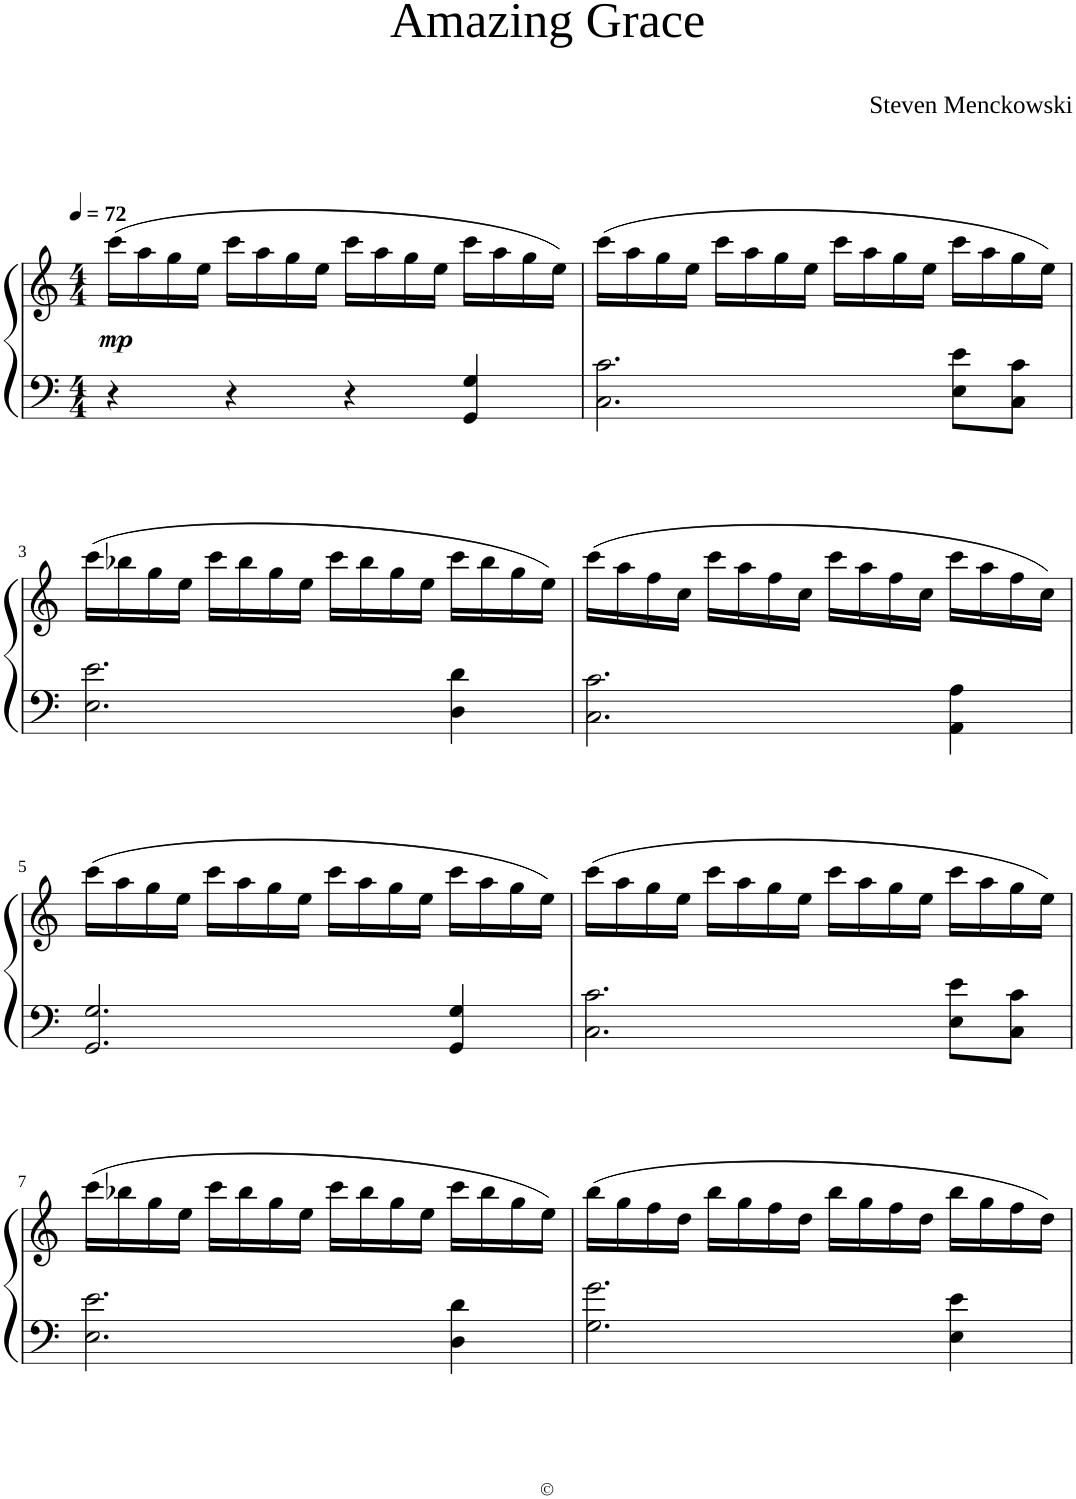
**kern	**kern	**dynam
*part1	*part1	*part1
*staff2	*staff1	*staff1/2
*I"Piano	*	*
*I'Pno.	*	*
*clefF4	*clefG2	*
*k[]	*k[]	*
*M4/4	*M4/4	*
*MM72	*MM72	*
=1	=1	=1
!	!	!LO:DY:b
4r	(16ccc\LL	mp
.	16aa\	.
.	16gg\	.
.	16ee\JJ	.
4r	16ccc\LL	.
.	16aa\	.
.	16gg\	.
.	16ee\JJ	.
4r	16ccc\LL	.
.	16aa\	.
.	16gg\	.
.	16ee\JJ	.
4GG/ 4G/	16ccc\LL	.
.	16aa\	.
.	16gg\	.
.	16ee\JJ)	.
=2	=2	=2
2.C\ 2.c\	(16ccc\LL	.
.	16aa\	.
.	16gg\	.
.	16ee\JJ	.
.	16ccc\LL	.
.	16aa\	.
.	16gg\	.
.	16ee\JJ	.
.	16ccc\LL	.
.	16aa\	.
.	16gg\	.
.	16ee\JJ	.
8E\ 8e\L	16ccc\LL	.
.	16aa\	.
8C\ 8c\J	16gg\	.
.	16ee\JJ)	.
!!LO:LB:g=z
=3	=3	=3
2.E\ 2.e\	(16ccc\LL	.
.	16bb-X\	.
.	16gg\	.
.	16ee\JJ	.
.	16ccc\LL	.
.	16bb-\	.
.	16gg\	.
.	16ee\JJ	.
.	16ccc\LL	.
.	16bb-\	.
.	16gg\	.
.	16ee\JJ	.
4D\ 4d\	16ccc\LL	.
.	16bb-\	.
.	16gg\	.
.	16ee\JJ)	.
=4	=4	=4
2.C\ 2.c\	(16ccc\LL	.
.	16aa\	.
.	16ff\	.
.	16cc\JJ	.
.	16ccc\LL	.
.	16aa\	.
.	16ff\	.
.	16cc\JJ	.
.	16ccc\LL	.
.	16aa\	.
.	16ff\	.
.	16cc\JJ	.
4AA\ 4A\	16ccc\LL	.
.	16aa\	.
.	16ff\	.
.	16cc\JJ)	.
!!LO:LB:g=z
=5	=5	=5
2.GG/ 2.G/	(16ccc\LL	.
!	!LO:N:head=solid	!
.	16aa\	.
.	16gg\	.
.	16ee\JJ	.
.	16ccc\LL	.
.	16aa\	.
.	16gg\	.
.	16ee\JJ	.
.	16ccc\LL	.
.	16aa\	.
.	16gg\	.
.	16ee\JJ	.
4GG/ 4G/	16ccc\LL	.
.	16aa\	.
.	16gg\	.
.	16ee\JJ)	.
=6	=6	=6
2.C\ 2.c\	(16ccc\LL	.
.	16aa\	.
.	16gg\	.
.	16ee\JJ	.
.	16ccc\LL	.
.	16aa\	.
.	16gg\	.
.	16ee\JJ	.
.	16ccc\LL	.
.	16aa\	.
.	16gg\	.
.	16ee\JJ	.
8E\ 8e\L	16ccc\LL	.
.	16aa\	.
8C\ 8c\J	16gg\	.
.	16ee\JJ)	.
!!LO:LB:g=z
=7	=7	=7
2.E\ 2.e\	(16ccc\LL	.
.	16bb-X\	.
.	16gg\	.
.	16ee\JJ	.
.	16ccc\LL	.
.	16bb-\	.
.	16gg\	.
.	16ee\JJ	.
.	16ccc\LL	.
.	16bb-\	.
.	16gg\	.
.	16ee\JJ	.
4D\ 4d\	16ccc\LL	.
.	16bb-\	.
.	16gg\	.
.	16ee\JJ)	.
=8	=8	=8
2.G\ 2.g\	(16bb\LL	.
.	16gg\	.
.	16ff\	.
.	16dd\JJ	.
.	16bb\LL	.
.	16gg\	.
.	16ff\	.
.	16dd\JJ	.
.	16bb\LL	.
.	16gg\	.
.	16ff\	.
.	16dd\JJ	.
4E\ 4e\	16bb\LL	.
.	16gg\	.
.	16ff\	.
.	16dd\JJ)	.
=	=	=
*-	*-	*-
